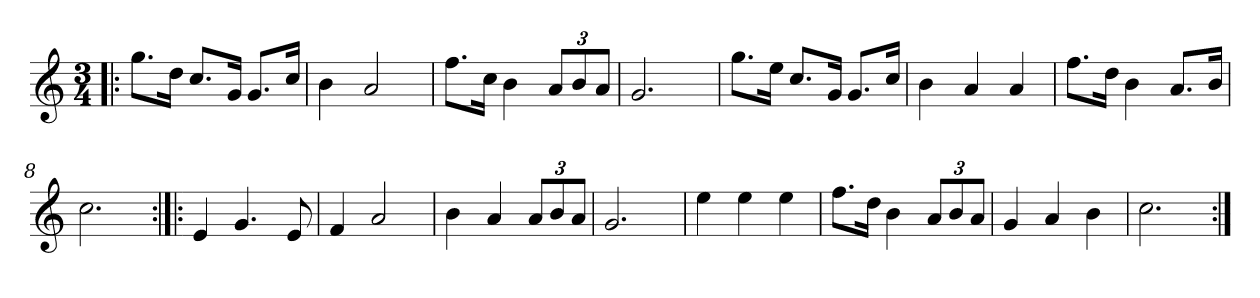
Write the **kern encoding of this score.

**kern
*part1
*staff1
*clefG2
*k[]
*M3/4
=1!|:
8.gg\L
16dd\Jk
8.cc/L
16g/Jk
8.g/L
16cc/Jk
=2
4b\
2a/
=3
8.ff\L
16cc\Jk
4b\
*Xbrackettup
12a/L
12b/
12a/J
=4
2.g/
=5
8.gg\L
16ee\Jk
8.cc/L
16g/Jk
8.g/L
16cc/Jk
=6
4b\
4a/
4a/
=7
8.ff\L
16dd\Jk
4b\
8.a/L
16b/Jk
=8
2.cc\
=9:|!|:
4e/
4.g/
8e/
!!LO:LB:g=z
=10
4f/
2a/
=11
4b\
4a/
12a/L
12b/
12a/J
=12
2.g/
=13
4ee\
4ee\
4ee\
=14
8.ff\L
16dd\Jk
4b\
12a/L
12b/
12a/J
=15
4g/
4a/
4b\
=16
2.cc\
=:|!
*-
